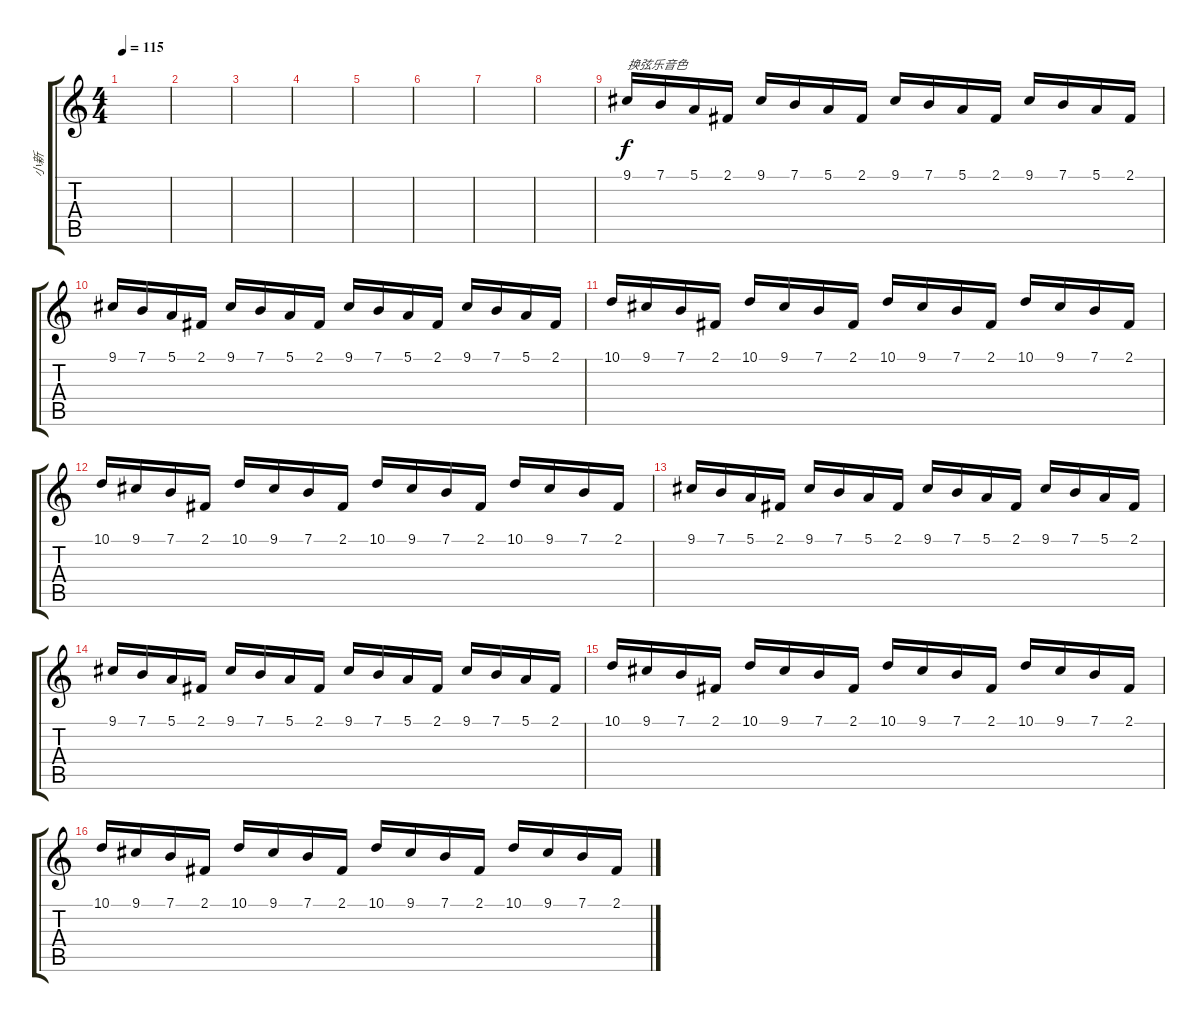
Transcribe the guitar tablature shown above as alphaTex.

\track ("小新" "小新") {instrument acousticgrandpiano}
\staff {score tabs}
\tuning (E4 B3 G3 D3 A2 E2) {hide}
\ts (4 4)
\tempo 115
\clef g2
\ks c
|
|
|
|
|
|
|
|
9.1.16{txt "换弦乐音色" volume 7 instrument stringensemble1} 7.1.16 5.1.16 2.1.16 9.1.16 7.1.16 5.1.16 2.1.16 9.1.16 7.1.16 5.1.16 2.1.16 9.1.16 7.1.16 5.1.16 2.1.16 |
9.1.16 7.1.16 5.1.16 2.1.16 9.1.16 7.1.16 5.1.16 2.1.16 9.1.16 7.1.16 5.1.16 2.1.16 9.1.16 7.1.16 5.1.16 2.1.16 |
10.1.16 9.1.16 7.1.16 2.1.16 10.1.16 9.1.16 7.1.16 2.1.16 10.1.16 9.1.16 7.1.16 2.1.16 10.1.16 9.1.16 7.1.16 2.1.16 |
10.1.16 9.1.16 7.1.16 2.1.16 10.1.16 9.1.16 7.1.16 2.1.16 10.1.16 9.1.16 7.1.16 2.1.16 10.1.16 9.1.16 7.1.16 2.1.16 |
9.1.16{volume 7 instrument stringensemble1} 7.1.16 5.1.16 2.1.16 9.1.16 7.1.16 5.1.16 2.1.16 9.1.16 7.1.16 5.1.16 2.1.16 9.1.16 7.1.16 5.1.16 2.1.16 |
9.1.16 7.1.16 5.1.16 2.1.16 9.1.16 7.1.16 5.1.16 2.1.16 9.1.16 7.1.16 5.1.16 2.1.16 9.1.16 7.1.16 5.1.16 2.1.16 |
10.1.16 9.1.16 7.1.16 2.1.16 10.1.16 9.1.16 7.1.16 2.1.16 10.1.16 9.1.16 7.1.16 2.1.16 10.1.16 9.1.16 7.1.16 2.1.16 |
10.1.16 9.1.16 7.1.16 2.1.16 10.1.16 9.1.16 7.1.16 2.1.16 10.1.16 9.1.16 7.1.16 2.1.16 10.1.16 9.1.16 7.1.16 2.1.16
